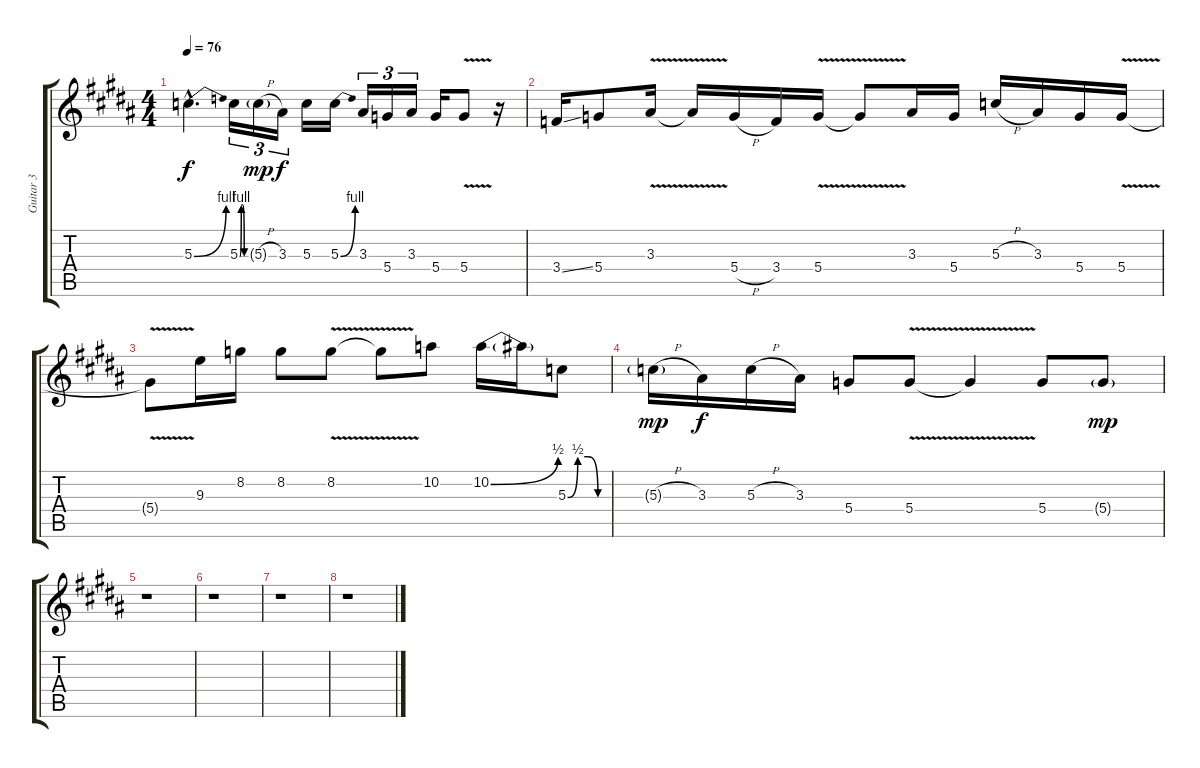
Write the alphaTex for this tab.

\track ("Guitar 3" "Guitar 3") {instrument distortionguitar}
\staff {score tabs}
\tuning (D4 B3 G3 D3 G2 D2) {hide}
\ts (4 4)
\tempo 76
\clef g2
\ks b
5.3{be (bend 0 0 60 4) hac}.4{d dy f} 5.3{be (custom 0 0 15 4 30 4 45 0 60 0)}.16{tu (3 2)} 5.3{h g}.16{tu (3 2) dy mp} 3.3.16{tu (3 2) dy f} 5.3.16 5.3{be (bend 0 0 60 4)}.16 3.3.16{tu (3 2)} 5.4.16{tu (3 2)} 3.3.16{tu (3 2)} 5.4.16 5.4{v}.8 r.16 |
3.4{ss}.16 5.4.8 3.3{v}.16 3.3{t}.16 5.4{h}.16 3.4.16 5.4{v}.16 5.4{v t}.8 3.3.16 5.4.16 5.3{h}.16 3.3.16 5.4.16 5.4{v}.16 |
5.4{v t}.8 9.3.16 8.2.16 8.2.8 8.2{v}.8 8.2{t}.8 10.2.8 10.2{be (bend 0 0 60 2)}.16 10.2{t}.16 5.3{be (custom 0 0 15 2 30 2 45 0 60 0)}.8 |
5.3{h g}.16{dy mp} 3.3.16{dy f} 5.3{h}.16 3.3.16 5.4.8 5.4{v}.8 5.4{v t}.4 5.4.8 5.4{g}.8{dy mp} |
r.1 |
r.1 |
r.1 |
r.1
